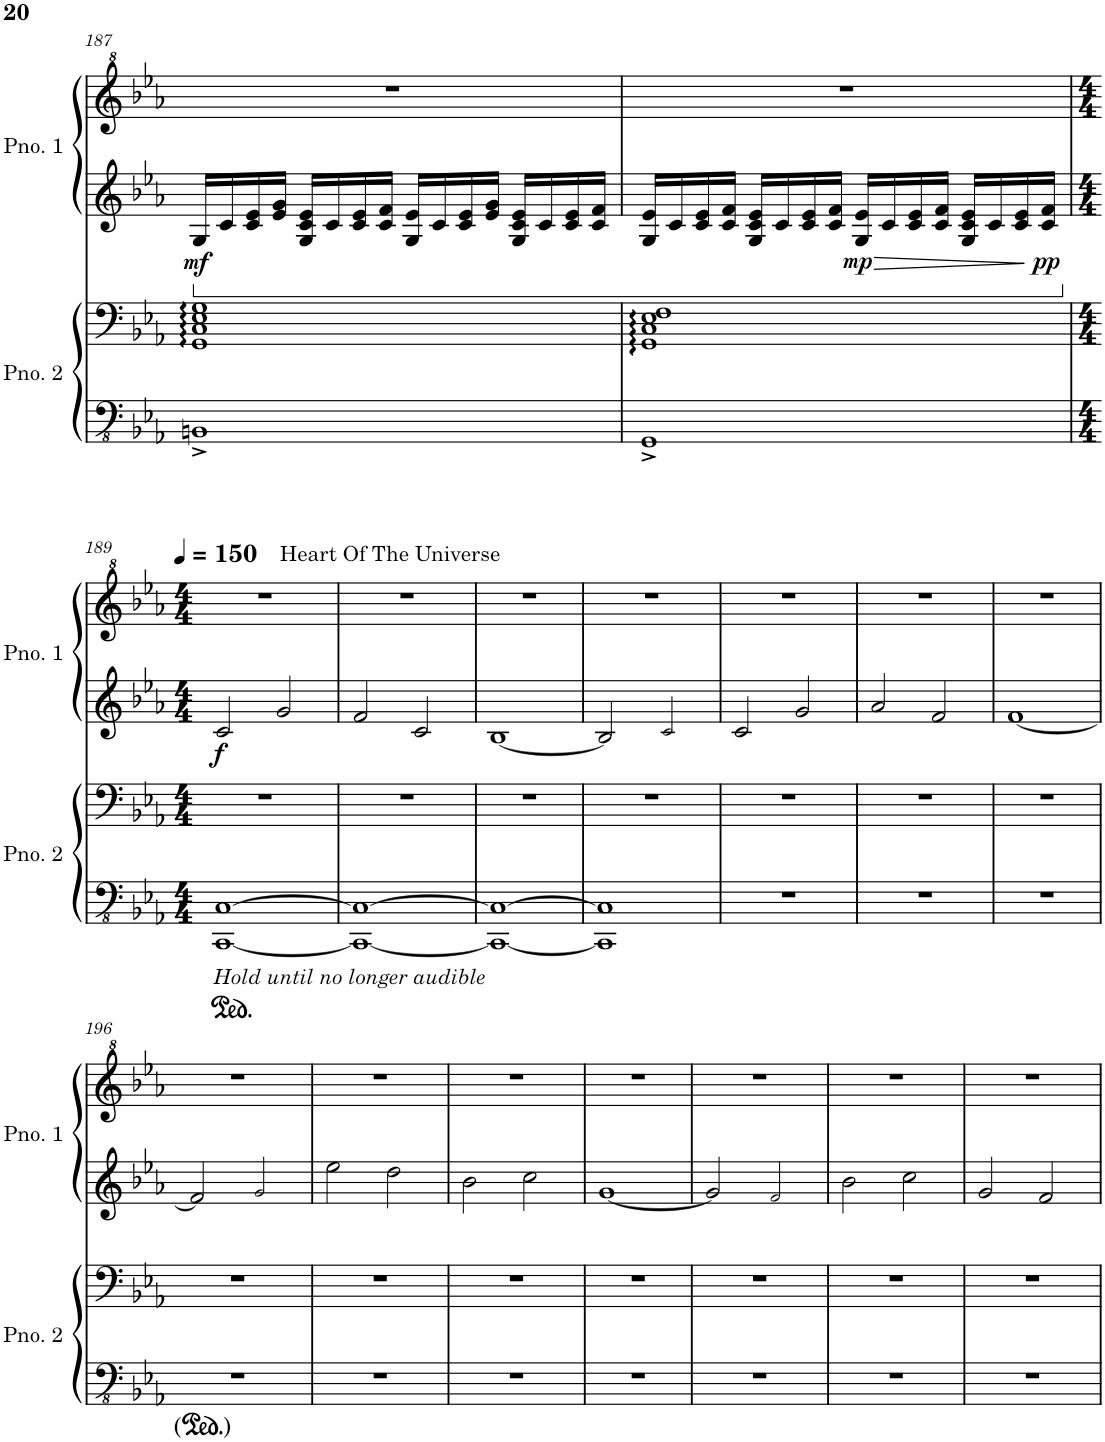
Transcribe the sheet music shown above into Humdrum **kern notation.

**kern	**kern	**kern	**kern	**dynam
*part2	*part2	*part1	*part1	*part1
*staff4	*staff3	*staff2	*staff1	*staff1/2
*I"Piano 2	*	*I"Piano 1	*	*
*I'Pno. 2	*	*I'Pno. 1	*	*
!!LO:PB:g=z
*clefFv4	*clefF4	*clefG2	*clefG^2	*
*k[b-e-a-]	*k[b-e-a-]	*k[b-e-a-]	*k[b-e-a-]	*
*M4/4	*M4/4	*M4/4	*M4/4	*
=187	=187	=187	=187	=187
!	!	!	!	!LO:DY:b=2
1BBBn^	1GG 1C 1E- 1G	16G/LL	1r	mf
.	.	16c/	.	.
.	.	16c/ 16e-/	.	.
.	.	16e-/ 16g/JJ	.	.
.	.	16G/ 16c/ 16e-/LL	.	.
.	.	16c/	.	.
.	.	16c/ 16e-/	.	.
.	.	16c/ 16f/JJ	.	.
.	.	16G/ 16e-/LL	.	.
.	.	16c/	.	.
.	.	16c/ 16e-/	.	.
.	.	16e-/ 16g/JJ	.	.
.	.	16G/ 16c/ 16e-/LL	.	.
.	.	16c/	.	.
.	.	16c/ 16e-/	.	.
.	.	16c/ 16f/JJ	.	.
=188	=188	=188	=188	=188
1GGG^	1GG 1C 1E- 1F	16G/ 16e-/LL	1r	.
.	.	16c/	.	.
.	.	16c/ 16e-/	.	.
.	.	16c/ 16f/JJ	.	.
.	.	16G/ 16c/ 16e-/LL	.	.
.	.	16c/	.	.
.	.	16c/ 16e-/	.	.
.	.	16c/ 16f/JJ	.	.
!	!	!	!	!LO:DY:b=2
.	.	16G/ 16e-/LL	.	mp
.	.	16c/	.	.
.	.	16c/ 16e-/	.	.
.	.	16c/ 16f/JJ	.	.
.	.	16G/ 16c/ 16e-/LL	.	.
.	.	16c/	.	.
.	.	16c/ 16e-/	.	.
!	!	!	!	!LO:DY:b=2
.	.	16c/ 16f/JJ	.	pp
!!LO:LB:g=z
=189	=189	=189	=189	=189
*k[b-e-a-]	*k[b-e-a-]	*k[b-e-a-]	*k[b-e-a-]	*
*M4/4	*M4/4	*M4/4	*M4/4	*
*	*	*	*MM150	*
!	!	!	!LO:TX:a:t=Heart Of The Universe	!
!LO:TX:b:i:t=Hold until no longer audible	!	!	!	!
!	!	!	!	!LO:DY:b=2
[1CCC [1CC	1r	2c/	1r	f
.	.	2g/	.	.
=190	=190	=190	=190	=190
1CCC_ 1CC_	1r	2f/	1r	.
.	.	2c/	.	.
=191	=191	=191	=191	=191
1CCC_ 1CC_	1r	[1B-	1r	.
=192	=192	=192	=192	=192
1CCC] 1CC]	1r	2B-/]	1r	.
.	.	2c!/	.	.
=193	=193	=193	=193	=193
1r	1r	2c/	1r	.
.	.	2g/	.	.
=194	=194	=194	=194	=194
1r	1r	2a-/	1r	.
.	.	2f/	.	.
=195	=195	=195	=195	=195
1r	1r	[1f	1r	.
!!LO:LB:g=z
=196	=196	=196	=196	=196
1r	1r	2f/]	1r	.
.	.	2g!/	.	.
=197	=197	=197	=197	=197
1r	1r	2ee-\	1r	.
.	.	2dd\	.	.
=198	=198	=198	=198	=198
1r	1r	2b-\	1r	.
.	.	2cc\	.	.
=199	=199	=199	=199	=199
1r	1r	[1g	1r	.
=200	=200	=200	=200	=200
1r	1r	2g/]	1r	.
.	.	2f!/	.	.
=201	=201	=201	=201	=201
1r	1r	2b-\	1r	.
.	.	2cc\	.	.
=202	=202	=202	=202	=202
1r	1r	2g/	1r	.
.	.	2f/	.	.
=	=	=	=	=
*-	*-	*-	*-	*-
